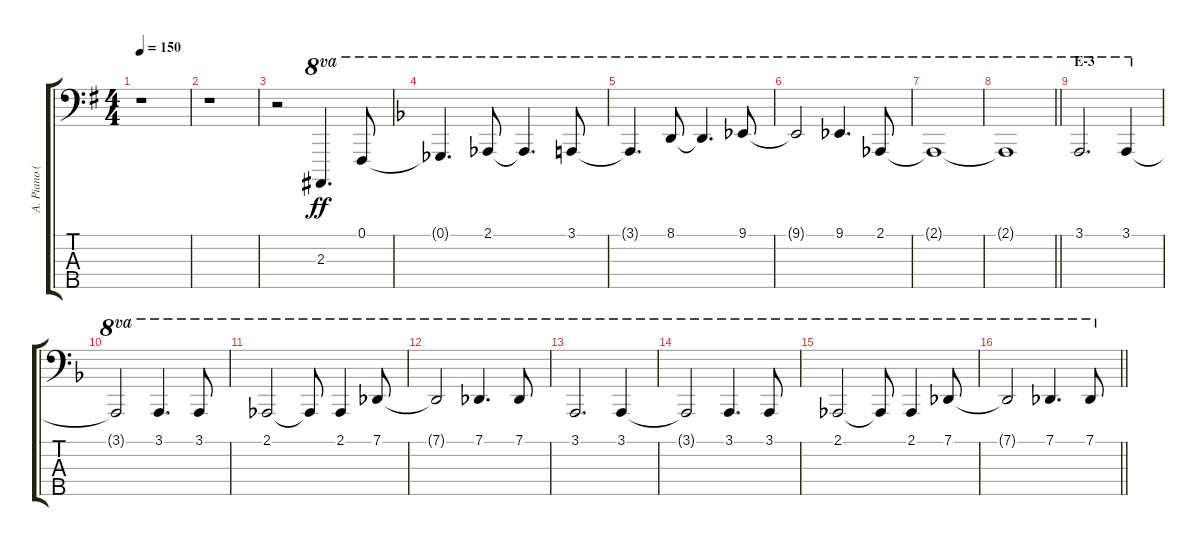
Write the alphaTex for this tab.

\track ("A. Piano (Left Hand)" "A. Piano (") {instrument acousticgrandpiano}
\staff {score tabs}
\tuning (Gb2 Db2 Ab1 Eb1 Bb0) {hide}
\ts (4 4)
\tempo 150
\clef f4
\ks g
r.1{dy ff} |
r.1 |
r.2 2.3.4{d ot 8va} 0.1.8{ot 8va} |
\ks f
0.1{t}.4{d ot 8va} 2.1.8{ot 8va} 2.1{t}.4{d ot 8va} 3.1.8{ot 8va} |
3.1{t}.4{d ot 8va} 8.1.8{ot 8va} 8.1{t}.4{d ot 8va} 9.1.8{ot 8va} |
9.1{t}.2{ot 8va} 9.1.4{d ot 8va} 2.1.8{ot 8va} |
2.1{t}.1{ot 8va} |
\barLineRight lightlight
2.1{t}.1{ot 8va} |
\section ("" "E-3")
3.1.2{d ot 8va} 3.1.4{ot 8va} |
3.1{t}.2{ot 8va} 3.1.4{d ot 8va} 3.1.8{ot 8va} |
2.1.2{ot 8va} 2.1{t}.8{ot 8va} 2.1.4{ot 8va} 7.1.8{ot 8va} |
7.1{t}.2{ot 8va} 7.1.4{d ot 8va} 7.1.8{ot 8va} |
3.1.2{d ot 8va} 3.1.4{ot 8va} |
3.1{t}.2{ot 8va} 3.1.4{d ot 8va} 3.1.8{ot 8va} |
2.1.2{ot 8va} 2.1{t}.8{ot 8va} 2.1.4{ot 8va} 7.1.8{ot 8va} |
\barLineRight lightlight
7.1{t}.2{ot 8va} 7.1.4{d ot 8va} 7.1.8{ot 8va}
